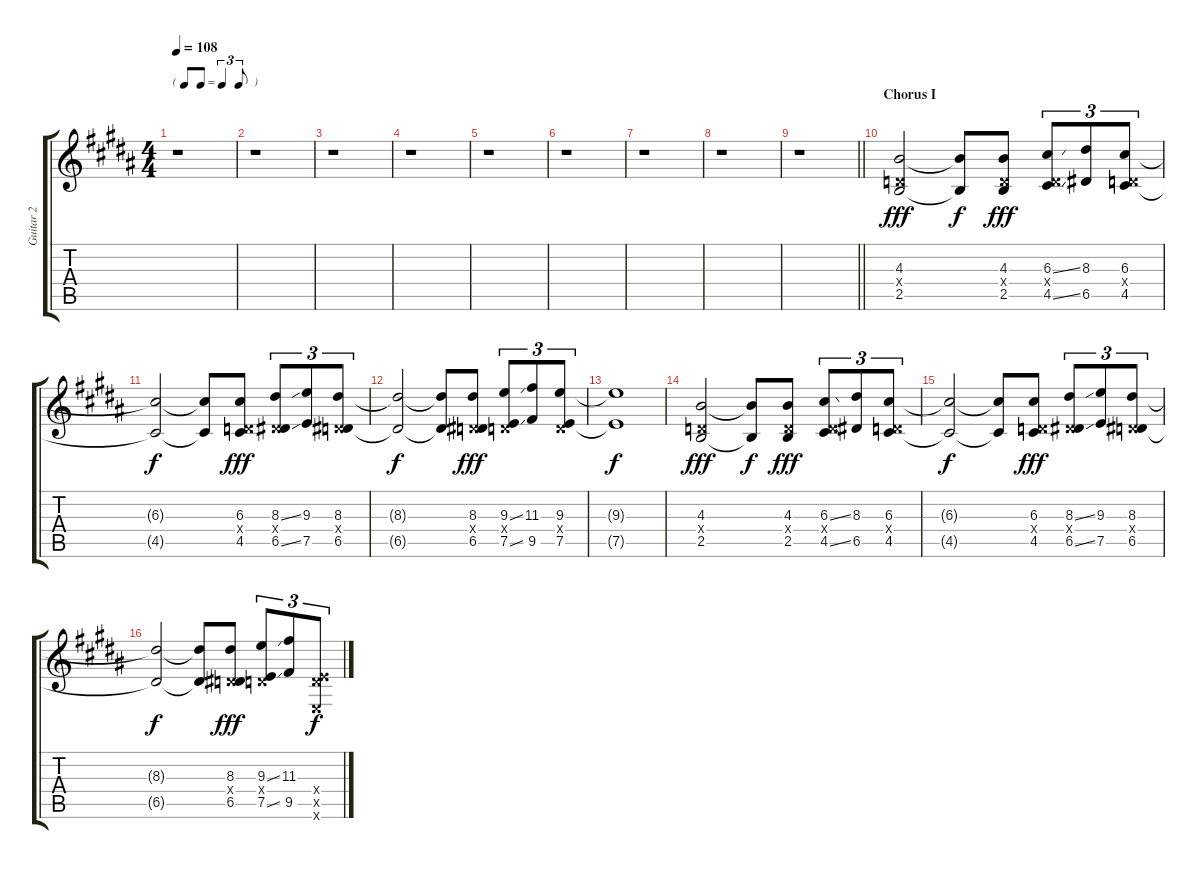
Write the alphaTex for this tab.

\track ("Guitar 2" "Guitar 2") {instrument electricguitarclean}
\staff {score tabs}
\tuning (E4 B3 G3 D3 A2 E2) {hide}
\ts (4 4)
\tf triplet8th
\tempo 108
\clef g2
\ks b
r.1{dy fff} |
r.1 |
r.1 |
r.1 |
r.1 |
r.1 |
r.1 |
r.1 |
\barLineRight lightlight
r.1 |
\section ("" "Chorus I")
(4.3 0.4{x} 2.5).2 (4.3{t} 2.5{t}).8{dy f} (4.3 0.4{x} 2.5).8{dy fff} (6.3{ss} 0.4{x} 4.5{ss}).8{tu (3 2)} (8.3 6.5).8{tu (3 2)} (6.3 0.4{x} 4.5).8{tu (3 2)} |
(6.3{t} 4.5{t}).2{dy f} (6.3{t} 4.5{t}).8 (6.3 0.4{x} 4.5).8{dy fff} (8.3{ss} 0.4{x} 6.5{ss}).8{tu (3 2)} (9.3 7.5).8{tu (3 2)} (8.3 0.4{x} 6.5).8{tu (3 2)} |
(8.3{t} 6.5{t}).2{dy f} (8.3{t} 6.5{t}).8 (8.3 0.4{x} 6.5).8{dy fff} (9.3{ss} 0.4{x} 7.5{ss}).8{tu (3 2)} (11.3 9.5).8{tu (3 2)} (9.3 0.4{x} 7.5).8{tu (3 2)} |
(9.3{t} 7.5{t}).1{dy f} |
(4.3 0.4{x} 2.5).2{dy fff} (4.3{t} 2.5{t}).8{dy f} (4.3 0.4{x} 2.5).8{dy fff} (6.3{ss} 0.4{x} 4.5{ss}).8{tu (3 2)} (8.3 6.5).8{tu (3 2)} (6.3 0.4{x} 4.5).8{tu (3 2)} |
(6.3{t} 4.5{t}).2{dy f} (6.3{t} 4.5{t}).8 (6.3 0.4{x} 4.5).8{dy fff} (8.3{ss} 0.4{x} 6.5{ss}).8{tu (3 2)} (9.3 7.5).8{tu (3 2)} (8.3 0.4{x} 6.5).8{tu (3 2)} |
(8.3{t} 6.5{t}).2{dy f} (8.3{t} 6.5{t}).8 (8.3 0.4{x} 6.5).8{dy fff} (9.3{ss} 0.4{x} 7.5{ss}).8{tu (3 2)} (11.3 9.5).8{tu (3 2)} (0.4{x} 7.5{x} 0.6{x}).8{tu (3 2) dy f}
